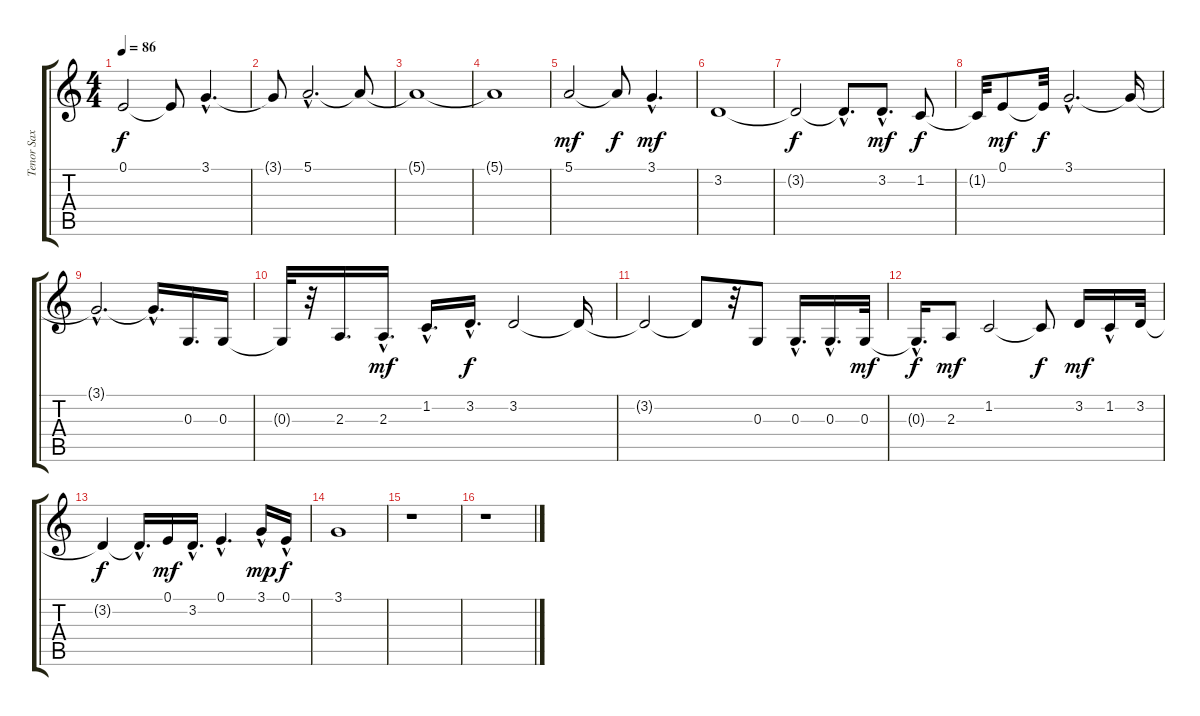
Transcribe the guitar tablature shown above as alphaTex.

\track ("Tenor Sax" "Tenor Sax") {instrument tenorsax}
\staff {score tabs}
\tuning (E4 B3 G3 D3 A2 E2) {hide}
\ts (4 4)
\tempo 86
\clef g2
\ks c
0.1{t}.2{dy f} 0.1{t}.8 3.1{hac}.4{d} |
3.1{t}.8 5.1{hac}.2{d} 5.1{t}.8 |
5.1{t}.1 |
5.1{t}.1 |
5.1.2{dy mf} 5.1{t}.8{dy f} 3.1{hac}.4{d dy mf} |
3.2.1 |
3.2{t}.2{dy f} 3.2{hac t}.8{d} 3.2{hac}.8{d dy mf} 1.2.8{dy f} |
1.2{t}.32 0.1.8{dy mf} 0.1{t}.32{dy f} 3.1{hac}.2{d} 3.1{t}.16 |
3.1{hac t}.2{d} 3.1{hac t}.16{d} 0.3.16{d} 0.3.16 |
0.3{t}.32 r.32 2.3.16{d} 2.3{hac}.16{d dy mf} 1.2{hac}.16{d} 3.2{hac}.16{d dy f} 3.2.2 3.2{t}.16 |
3.2{t}.2 3.2{t}.8 r.32 0.3.8 0.3{hac}.16{d} 0.3{hac}.16{d} 0.3.32{dy mf} |
0.3{hac t}.16{d dy f} 2.3.8{dy mf} 1.2.2 1.2{t}.8{dy f} 3.2.16{dy mf} 1.2{hac}.16 3.2.32 |
3.2{t}.4{dy f} 3.2{hac t}.16{d} 0.1.16{dy mf} 3.2{hac}.16{d} 0.1{hac}.4{d} 3.1{hac}.16{dy mp} 0.1{hac}.16{dy f} |
3.1.1 |
r.1 |
r.1
